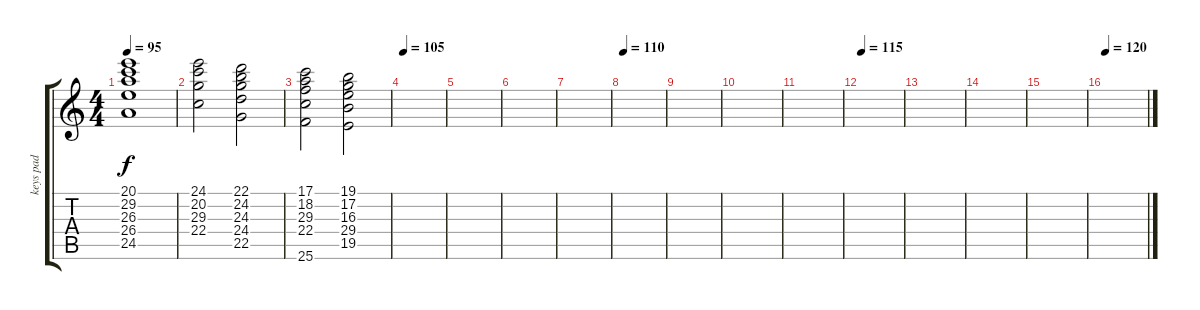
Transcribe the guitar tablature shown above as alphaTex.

\track ("keys pad" "keys pad") {instrument stringensemble1}
\staff {score tabs}
\tuning (E4 B3 G3 D3 A2 E2) {hide}
\ts (4 4)
\tempo 95
\clef g2
\ks aminor
(20.1 29.2 26.3 26.4 24.5).1{dy f} |
(24.1 20.2 29.3 22.4).2 (22.1 24.2 24.3 24.4 22.5).2 |
(17.1 18.2 29.3 22.4 25.6).2 (19.1 17.2 16.3 29.4 19.5).2 |
\tempo 105
|
|
|
|
\tempo 110
|
|
|
|
\tempo 115
|
|
|
|
\tempo 120
